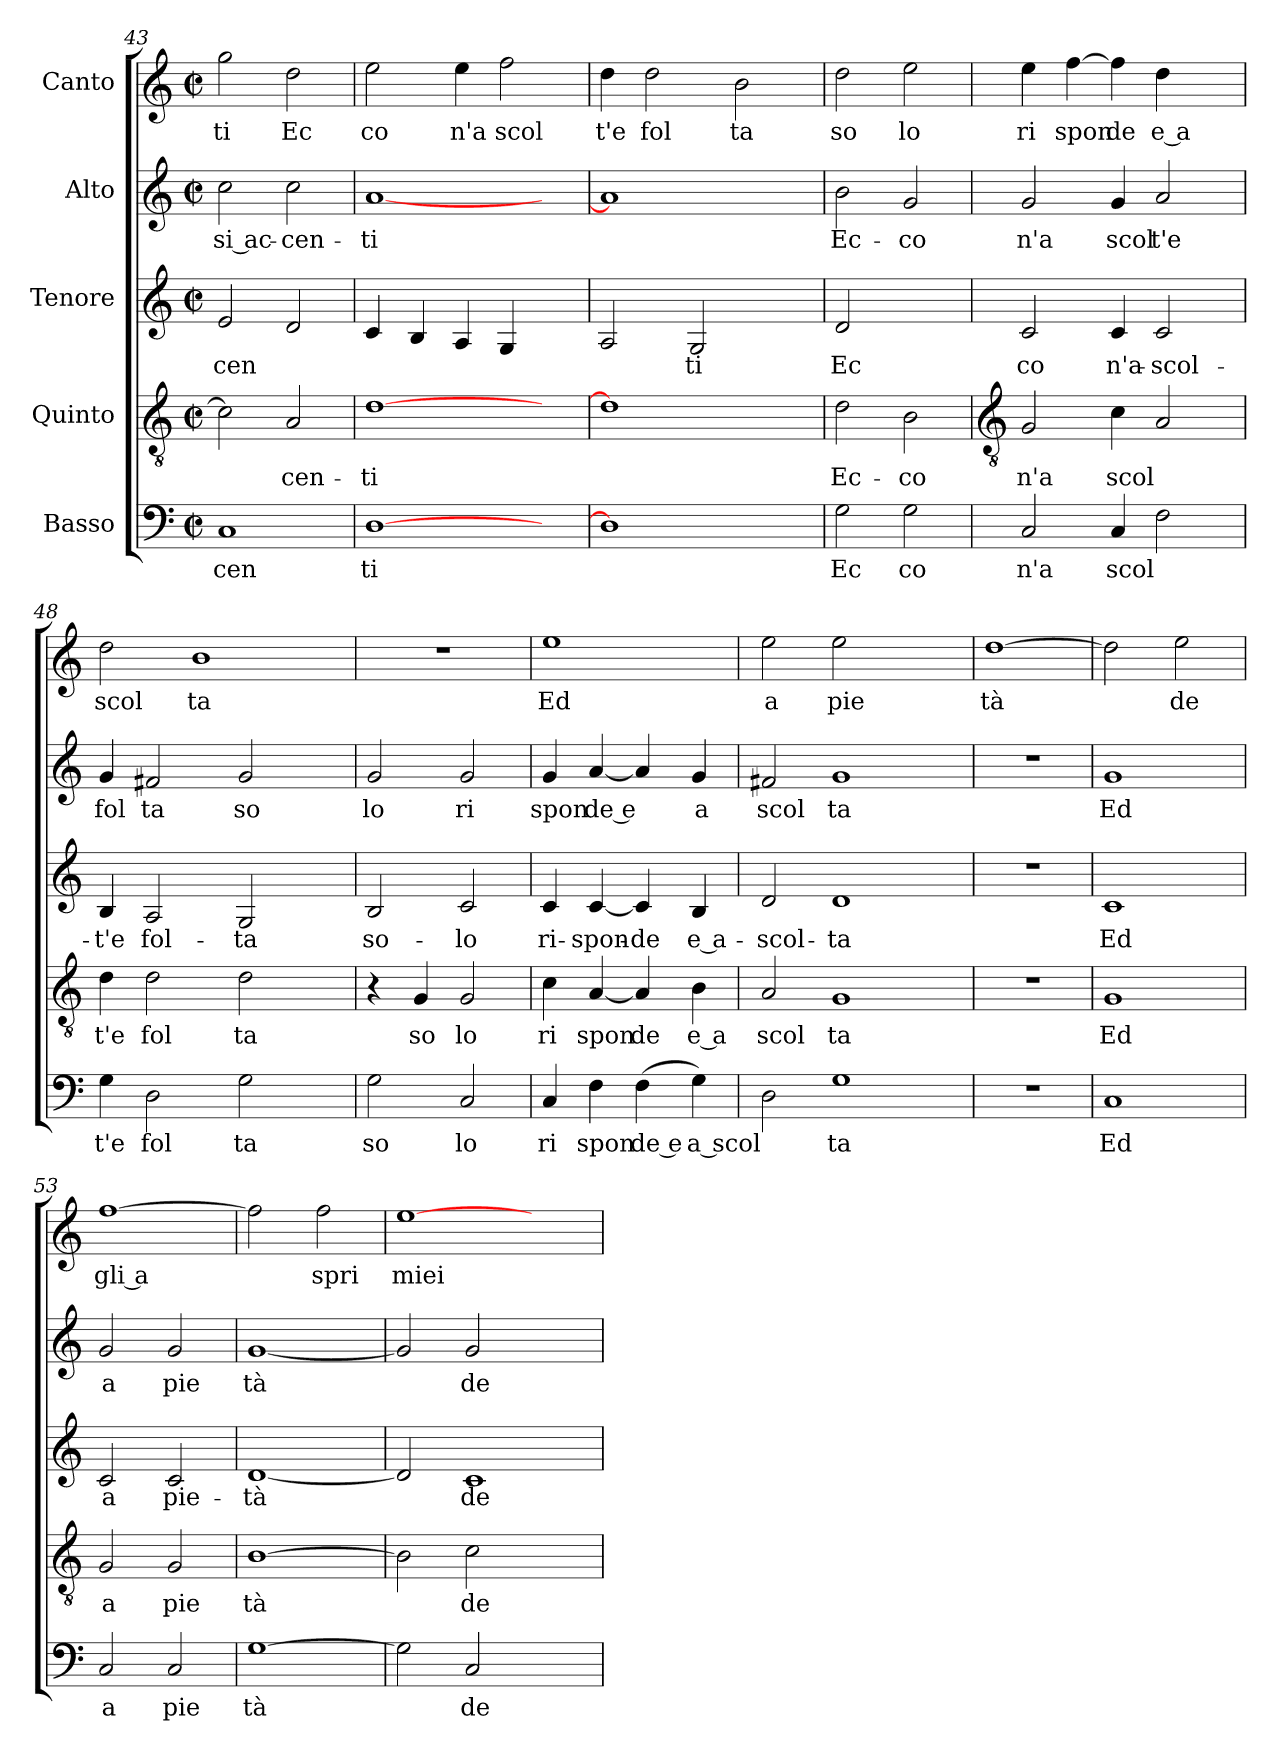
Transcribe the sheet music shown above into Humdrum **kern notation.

**kern	**text	**kern	**text	**kern	**text	**kern	**text	**kern	**text
*part5	*part5	*part4	*part4	*part3	*part3	*part2	*part2	*part1	*part1
*staff5	*staff5	*staff4	*staff4	*staff3	*staff3	*staff2	*staff2	*staff1	*staff1
*I"Basso	*	*I"Quinto	*	*I"Tenore	*	*I"Alto	*	*I"Canto	*
*clefF4	*	*clefGv2	*	*clefG2	*	*clefG2	*	*clefG2	*
*k[]	*	*k[]	*	*k[]	*	*k[]	*	*k[]	*
*C:	*	*C:	*	*C:	*	*C:	*	*C:	*
*M2/2	*	*M2/2	*	*M2/2	*	*M2/2	*	*M2/2	*
*met(c|)	*	*met(c|)	*	*met(c|)	*	*met(c|)	*	*met(c|)	*
=43	=43	=43	=43	=43	=43	=43	=43	=43	=43
!	!LO:LY:b	!	!	!	!LO:LY:b	!	!LO:LY:b	!	!LO:LY:b
1C	cen	2c\]	.	2e/	cen	2cc\	-si ac-	2gg\	ti
!	!	!	!LO:LY:b	!	!	!	!LO:LY:b	!	!LO:LY:b
.	.	2A/	-cen-	2d/	.	2cc\	-cen-	2dd\	Ec
!!LO:LB:g=z
=44	=44	=44	=44	=44	=44	=44	=44	=44	=44
!	!LO:LY:b	!	!LO:LY:b	!	!	!	!LO:LY:b	!	!LO:LY:b
[1D	ti	[1d	-ti	4c/	.	[1a	-ti	2ee\	co
.	.	.	.	4B/	.	.	.	.	.
!	!	!	!	!	!	!	!	!	!LO:LY:b
.	.	.	.	4A/	.	.	.	4ee\	n'a
!	!	!	!	!	!	!	!	!	!LO:LY:b
.	.	.	.	4G/	.	.	.	2ff\	scol
4ryy	.	4ryy	.	4ryy	.	4ryy	.	.	.
=45	=45	=45	=45	=45	=45	=45	=45	=45	=45
!	!	!	!	!	!	!	!	!	!LO:LY:b
1D]	.	1d]	.	2A/	.	1a]	.	4dd\	t'e
!	!	!	!	!	!	!	!	!	!LO:LY:b
.	.	.	.	.	.	.	.	2dd\	fol
!	!	!	!	!	!LO:LY:b	!	!	!	!
.	.	.	.	2G/	ti	.	.	.	.
!	!	!	!	!	!	!	!	!	!LO:LY:b
.	.	.	.	.	.	.	.	2b\	ta
4ryy	.	4ryy	.	4ryy	.	4ryy	.	.	.
=46	=46	=46	=46	=46	=46	=46	=46	=46	=46
!	!LO:LY:b	!	!LO:LY:b	!	!LO:LY:b	!	!LO:LY:b	!	!LO:LY:b
2G\	Ec	2d\	Ec-	2d/	Ec	2b\	Ec-	2dd\	so
!	!LO:LY:b	!	!LO:LY:b	!	!	!	!LO:LY:b	!	!LO:LY:b
2G\	co	2B\	-co	2ryy	.	2g/	-co	2ee\	lo
!!LO:LB:g=z
=47	=47	=47	=47	=47	=47	=47	=47	=47	=47
*	*	*clefGv2	*	*	*	*	*	*	*
!	!LO:LY:b	!	!LO:LY:b	!	!LO:LY:b	!	!LO:LY:b	!	!LO:LY:b
2C/	n'a	2G/	n'a	2c/	co	2g/	n'a	4ee\	ri
!	!	!	!	!	!	!	!	!	!LO:LY:b
.	.	.	.	.	.	.	.	[4ff\	spon
!	!LO:LY:b	!	!LO:LY:b	!	!LO:LY:b	!	!LO:LY:b	!	!LO:LY:b
4C/	scol	4c\	scol	4c/	n'a-	4g/	scol	4ff\]	de
!	!	!	!	!	!LO:LY:b	!	!LO:LY:b	!	!LO:LY:b
2F\	.	2A/	.	2c/	-scol-	2a/	t'e	4dd\	e a
.	.	.	.	.	.	.	.	4ryy	.
=48	=48	=48	=48	=48	=48	=48	=48	=48	=48
!	!LO:LY:b	!	!LO:LY:b	!	!LO:LY:b	!	!LO:LY:b	!	!LO:LY:b
4G\	t'e	4d\	t'e	4B/	-t'e	4g/	fol	2dd\	scol
!	!LO:LY:b	!	!LO:LY:b	!	!LO:LY:b	!	!LO:LY:b	!	!
2D\	fol	2d\	fol	2A/	fol-	2f#X/	ta	.	.
!	!	!	!	!	!	!	!	!	!LO:LY:b
.	.	.	.	.	.	.	.	1b	ta
!	!LO:LY:b	!	!LO:LY:b	!	!LO:LY:b	!	!LO:LY:b	!	!
2G\	ta	2d\	ta	2G/	-ta	2g/	so	.	.
4ryy	.	4ryy	.	4ryy	.	4ryy	.	.	.
=49	=49	=49	=49	=49	=49	=49	=49	=49	=49
!	!LO:LY:b	!	!	!	!LO:LY:b	!	!LO:LY:b	!	!
2G\	so	4r	.	2B/	so-	2g/	lo	1r	.
!	!	!	!LO:LY:b	!	!	!	!	!	!
.	.	4G/	so	.	.	.	.	.	.
!	!LO:LY:b	!	!LO:LY:b	!	!LO:LY:b	!	!LO:LY:b	!	!
2C/	lo	2G/	lo	2c/	-lo	2g/	ri	.	.
=50	=50	=50	=50	=50	=50	=50	=50	=50	=50
!	!LO:LY:b	!	!LO:LY:b	!	!LO:LY:b	!	!LO:LY:b	!	!LO:LY:b
4C/	ri	4c\	ri	4c/	ri-	4g/	spon	1ee	Ed
!	!LO:LY:b	!	!LO:LY:b	!	!LO:LY:b	!	!LO:LY:b	!	!
4F\	spon	[4A/	spon	[4c/	-spon-	[4a/	de e	.	.
!	!LO:LY:b	!	!LO:LY:b	!	!LO:LY:b	!	!	!	!
(>4F\	de e	4A/]	de	4c/]	-de	4a/]	.	.	.
!	!LO:LY:b	!	!LO:LY:b	!	!LO:LY:b	!	!LO:LY:b	!	!
4G\)	a scol	4B\	e a	4B/	e a-	4g/	a	.	.
=51	=51	=51	=51	=51	=51	=51	=51	=51	=51
!	!	!	!LO:LY:b	!	!LO:LY:b	!	!LO:LY:b	!	!LO:LY:b
2D\	.	2A/	scol	2d/	-scol-	2f#X/	scol	2ee\	a
!	!LO:LY:b	!	!LO:LY:b	!	!LO:LY:b	!	!LO:LY:b	!	!LO:LY:b
1G	ta	1G	ta	1d	-ta	1g	ta	2ee\	pie
.	.	.	.	.	.	.	.	2ryy	.
=52	=52	=52	=52	=52	=52	=52	=52	=52	=52
!	!	!	!	!	!	!	!	!	!LO:LY:b
1r	.	1r	.	1r	.	1r	.	[1dd	tà
=53	=53	=53	=53	=53	=53	=53	=53	=53	=53
!	!LO:LY:b	!	!LO:LY:b	!	!LO:LY:b	!	!LO:LY:b	!	!
1C	Ed	1G	Ed	1c	Ed	1g	Ed	2dd\]	.
!	!	!	!	!	!	!	!	!	!LO:LY:b
.	.	.	.	.	.	.	.	2ee\	de
=53A	=53A	=53A	=53A	=53A	=53A	=53A	=53A	=53A	=53A
!	!LO:LY:b	!	!LO:LY:b	!	!LO:LY:b	!	!LO:LY:b	!	!LO:LY:b
2C/	a	2G/	a	2c/	a	2g/	a	[1ff	gli a
!	!LO:LY:b	!	!LO:LY:b	!	!LO:LY:b	!	!LO:LY:b	!	!
2C/	pie	2G/	pie	2c/	pie-	2g/	pie	.	.
=54A	=54A	=54A	=54A	=54A	=54A	=54A	=54A	=54A	=54A
!	!LO:LY:b	!	!LO:LY:b	!	!LO:LY:b	!	!LO:LY:b	!	!
[1G	tà	[1B	tà	[1d	-tà	[1g	tà	2ff\]	.
!	!	!	!	!	!	!	!	!	!LO:LY:b
.	.	.	.	.	.	.	.	2ff\	spri
=55A	=55A	=55A	=55A	=55A	=55A	=55A	=55A	=55A	=55A
!	!	!	!	!	!	!	!	!	!LO:LY:b
2G\]	.	2B\]	.	2d/]	.	2g/]	.	[1ee	miei
!	!LO:LY:b	!	!LO:LY:b	!	!LO:LY:b	!	!LO:LY:b	!	!
2C/	de	2c\	de	1c	de-	2g/	de	.	.
2ryy	.	2ryy	.	.	.	2ryy	.	2ryy	.
=	=	=	=	=	=	=	=	=	=
*-	*-	*-	*-	*-	*-	*-	*-	*-	*-
